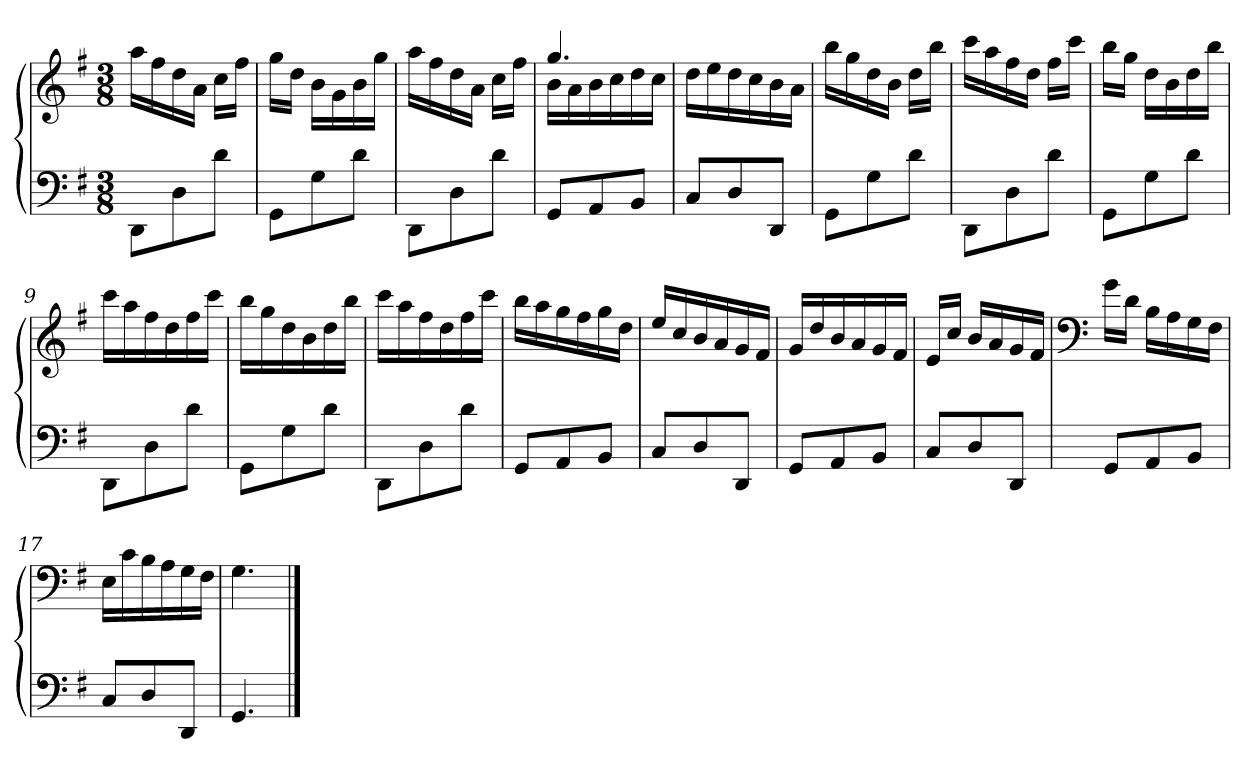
**kern	**kern
*part1	*part1
*staff2	*staff1
*clefF4	*clefG2
*k[f#]	*k[f#]
*G:	*G:
*M3/8	*M3/8
=1	=1
8DD\L	16aa\LL
.	16ff#\
8D\	16dd\
.	16a\JJ
8d\J	16cc\LL
.	16ff#\JJ
=2	=2
8GG\L	16gg\LL
.	16dd\JJ
8G\	16b\LL
.	16g\
8d\J	16b\
.	16gg\JJ
=3	=3
8DD\L	16aa\LL
.	16ff#\
8D\	16dd\
.	16a\JJ
8d\J	16cc\LL
.	16ff#\JJ
=4	=4
*	*^
8GG/L	4.gg/	16b\LL
.	.	16a\
8AA/	.	16b\
.	.	16cc\
8BB/J	.	16dd\
.	.	16cc\JJ
*	*v	*v
!!LO:LB:g=z
=5	=5
8C/L	16dd\LL
.	16ee\
8D/	16dd\
.	16cc\
8DD/J	16b\
.	16a\JJ
=6	=6
8GG\L	16bb\LL
.	16gg\
8G\	16dd\
.	16b\JJ
8d\J	16dd\LL
.	16bb\JJ
=7	=7
8DD\L	16ccc\LL
.	16aa\
8D\	16ff#\
.	16dd\JJ
8d\J	16ff#\LL
.	16ccc\JJ
=8	=8
8GG\L	16bb\LL
.	16gg\JJ
8G\	16dd\LL
.	16b\
8d\J	16dd\
.	16bb\JJ
!!LO:LB:g=z
=9	=9
8DD\L	16ccc\LL
.	16aa\
8D\	16ff#\
.	16dd\
8d\J	16ff#\
.	16ccc\JJ
=10	=10
8GG\L	16bb\LL
.	16gg\
8G\	16dd\
.	16b\
8d\J	16dd\
.	16bb\JJ
=11	=11
8DD\L	16ccc\LL
.	16aa\
8D\	16ff#\
.	16dd\
8d\J	16ff#\
.	16ccc\JJ
=12	=12
8GG/L	16bb\LL
.	16aa\
8AA/	16gg\
.	16ff#\
8BB/J	16gg\
.	16dd\JJ
!!LO:LB:g=z
=13	=13
8C/L	16ee/LL
.	16cc/
8D/	16b/
.	16a/
8DD/J	16g/
.	16f#/JJ
=14	=14
8GG/L	16g/LL
.	16dd/
8AA/	16b/
.	16a/
8BB/J	16g/
.	16f#/JJ
=15	=15
8C/L	16e/LL
.	16cc/JJ
8D/	16b/LL
.	16a/
8DD/J	16g/
.	16f#/JJ
!!LO:PB:g=z
=16	=16
*	*clefF4
8GG/L	16g\LL
.	16d\JJ
8AA/	16B\LL
.	16A\
8BB/J	16G\
.	16F#\JJ
=17	=17
8C/L	16E\LL
.	16c\
8D/	16B\
.	16A\
8DD/J	16G\
.	16F#\JJ
=18	=18
4.GG/	4.G\
==	==
*-	*-
